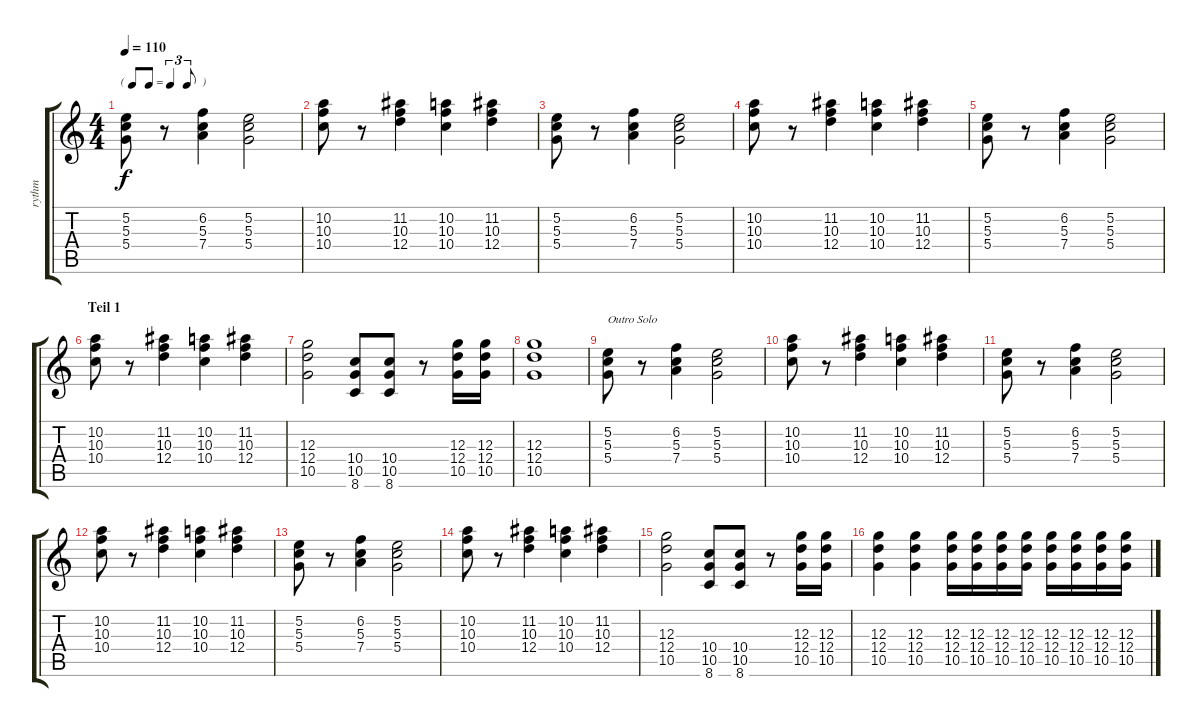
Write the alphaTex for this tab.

\track ("rythm" "rythm") {instrument overdrivenguitar}
\staff {score tabs}
\tuning (E4 B3 G3 D3 A2 E2) {hide}
\ts (4 4)
\tf triplet8th
\tempo 110
\clef g2
\ks c
(5.2 5.3 5.4).8{dy f} r.8 (6.2 5.3 7.4).4 (5.2 5.3 5.4).2 |
(10.2 10.3 10.4).8 r.8 (11.2 10.3 12.4).4 (10.2 10.3 10.4).4 (11.2 10.3 12.4).4 |
(5.2 5.3 5.4).8 r.8 (6.2 5.3 7.4).4 (5.2 5.3 5.4).2 |
(10.2 10.3 10.4).8 r.8 (11.2 10.3 12.4).4 (10.2 10.3 10.4).4 (11.2 10.3 12.4).4 |
(5.2 5.3 5.4).8 r.8 (6.2 5.3 7.4).4 (5.2 5.3 5.4).2 |
\section ("" "Teil 1")
(10.2 10.3 10.4).8 r.8 (11.2 10.3 12.4).4 (10.2 10.3 10.4).4 (11.2 10.3 12.4).4 |
(12.3 12.4 10.5).2 (10.4 10.5 8.6).8 (10.4 10.5 8.6).8 r.8 (12.3 12.4 10.5).16 (12.3 12.4 10.5).16 |
(12.3 12.4 10.5).1 |
(5.2 5.3 5.4).8{txt "Outro Solo"} r.8 (6.2 5.3 7.4).4 (5.2 5.3 5.4).2 |
(10.2 10.3 10.4).8 r.8 (11.2 10.3 12.4).4 (10.2 10.3 10.4).4 (11.2 10.3 12.4).4 |
(5.2 5.3 5.4).8 r.8 (6.2 5.3 7.4).4 (5.2 5.3 5.4).2 |
(10.2 10.3 10.4).8 r.8 (11.2 10.3 12.4).4 (10.2 10.3 10.4).4 (11.2 10.3 12.4).4 |
(5.2 5.3 5.4).8 r.8 (6.2 5.3 7.4).4 (5.2 5.3 5.4).2 |
(10.2 10.3 10.4).8 r.8 (11.2 10.3 12.4).4 (10.2 10.3 10.4).4 (11.2 10.3 12.4).4 |
(12.3 12.4 10.5).2 (10.4 10.5 8.6).8 (10.4 10.5 8.6).8 r.8 (12.3 12.4 10.5).16 (12.3 12.4 10.5).16 |
(12.3 12.4 10.5).4 (12.3 12.4 10.5).4 (12.3 12.4 10.5).16 (12.3 12.4 10.5).16 (12.3 12.4 10.5).16 (12.3 12.4 10.5).16 (12.3 12.4 10.5).16 (12.3 12.4 10.5).16 (12.3 12.4 10.5).16 (12.3 12.4 10.5).16
